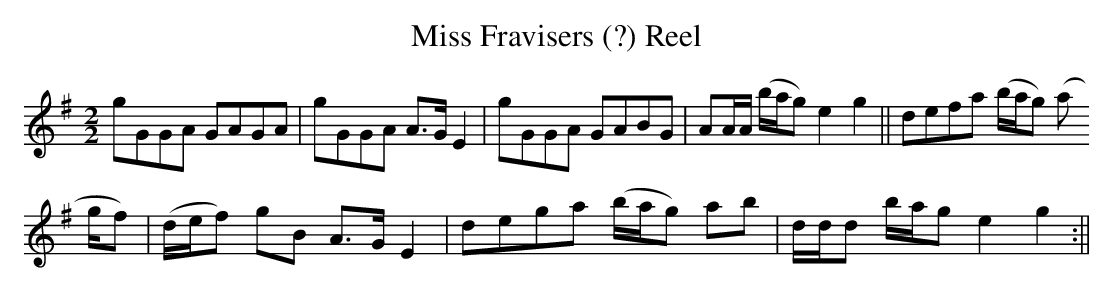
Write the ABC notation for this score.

X:1
T:Miss Fravisers (?) Reel
M:2/2
L:1/8
K:G major
gGGA GAGA|gGGA A>GE2|gGGA GABG|AA/2A/2 (b/2a/2g) e2g2||defa (b/2a/2g) (a
/2g/2f)|(d/2e/2f) gB A>G E2|dega (b/2a/2g) ab|d/2d/2d b/2a/2g e2g2:||
